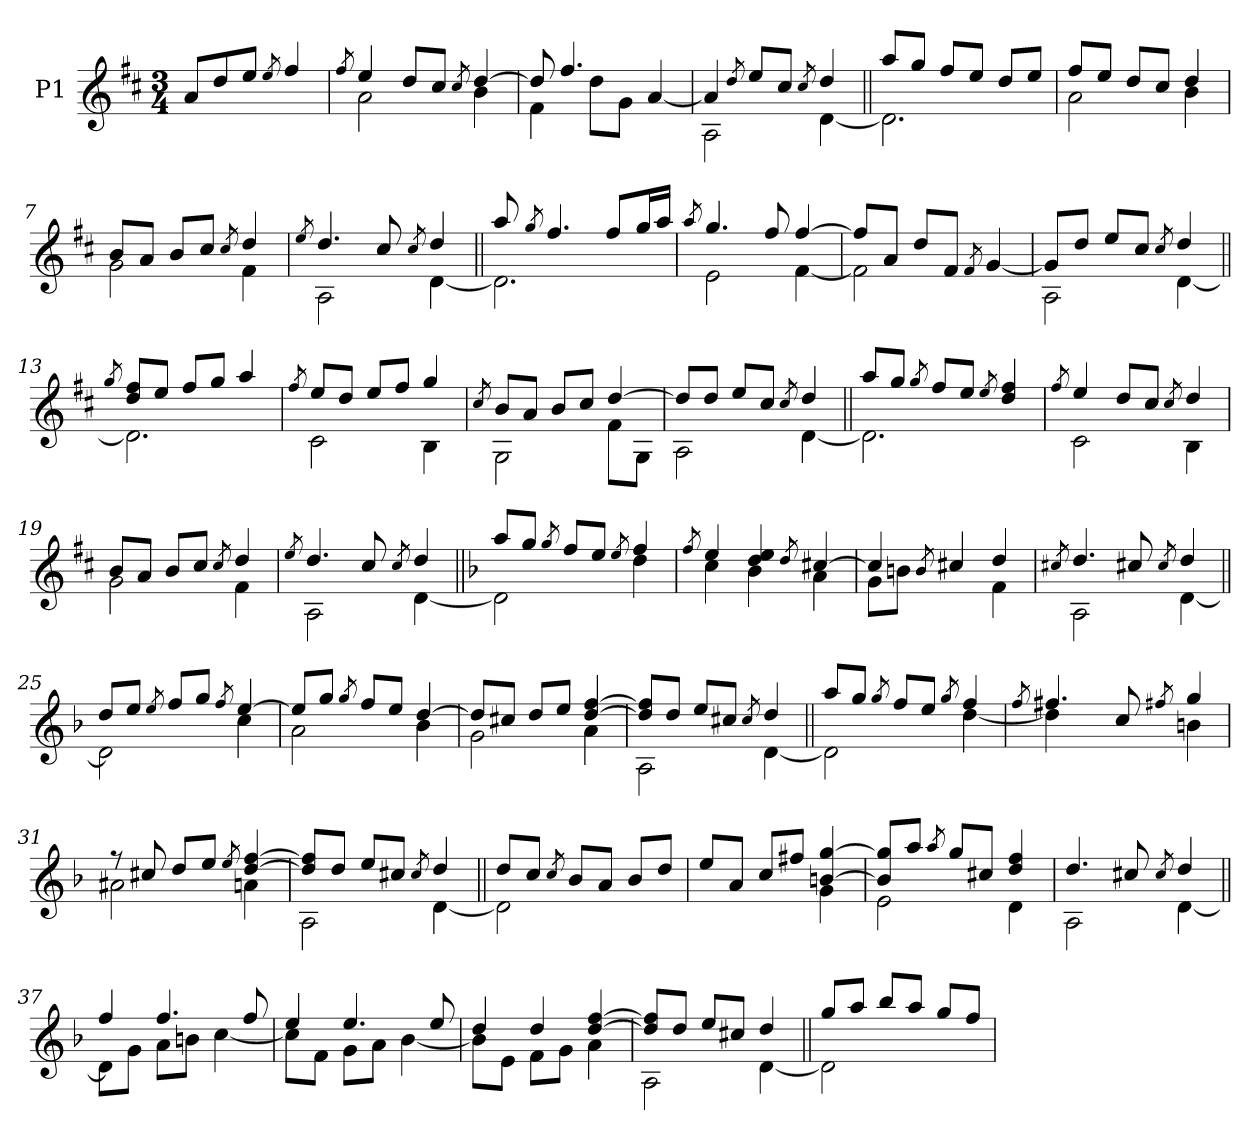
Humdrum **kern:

**kern
*part1
*staff1
*I"P1
!!LO:PB:g=z
*clefG2
*ITrd7c12
*k[f#c#]
*D:
*M3/4
*MM72
=1
*^
8Ai/L	4.ryy
8di/	.
8ei/J	.
8qei/	.
4f#i/	4ryy
=2	=2
8qf#i/	.
4ei/	2Ai\
8di/L	.
8c#i/J	.
8qc#i/	.
[4di/	4Bi\
=3	=3
8di/]	4F#i\
4.f#i/	.
.	8di\L
.	8Gi\J
[4Ai/	4ryy
=4	=4
4Ai/]	2AAi\
8qdi/	.
8ei/L	.
8c#i/J	.
8qc#i/	.
4di/	[4Di\
=5||	=5||
8ai/L	2.Di\]
8gi/J	.
8f#i/L	.
8ei/J	.
8di/L	.
8ei/J	.
=6	=6
8f#i/L	2Ai\
8ei/J	.
8di/L	.
8c#i/J	.
4di/	4Bi\
=7	=7
8Bi/L	2Gi\
8Ai/J	.
8Bi/L	.
8c#i/J	.
8qc#i/	.
4di/	4F#i\
!!LO:LB:g=z	!!
=8	=8
8qei/	.
4.di/	2AAi\
8c#i/	.
8qc#i/	.
4di/	[4Di\
=9||	=9||
8ai/	2.Di\]
8qgi/	.
4.f#i/	.
8f#i/L	.
16gi/L	.
16ai/JJ	.
=10	=10
8qai/	.
4.gi/	2Ei\
8f#i/	.
[4f#i/	[4F#i\
=11	=11
8f#i/L]	2F#i\]
8Ai/J	.
8di/L	.
8F#i/J	.
8qF#i/	.
[4Gi/	4ryy
=12	=12
8Gi/L]	2AAi\
8di/J	.
8ei/L	.
8c#i/J	.
8qc#i/	.
4di/	[4Di\
=13||	=13||
8qgi/	.
8di/ 8f#iL	2.Di\]
8ei/J	.
8f#i/L	.
8gi/J	.
4ai/	.
=14	=14
8qf#i/	.
8ei/L	2C#i\
8di/J	.
8ei/L	.
8f#i/J	.
4gi/	4BBi\
!!LO:LB:g=z	!!
=15	=15
8qc#i/	.
8Bi/L	2GGi\
8Ai/J	.
8Bi/L	.
8c#i/J	.
[4di/	8F#i\L
.	8GGi\J
=16	=16
8di/L]	2AAi\
8di/J	.
8ei/L	.
8c#i/J	.
8qc#i/	.
4di/	[4Di\
=17||	=17||
8ai/L	2.Di\]
8gi/J	.
8qgi/	.
8f#i/L	.
8ei/J	.
8qei/	.
4di/ 4f#i	.
=18	=18
8qf#i/	.
4ei/	2C#i\
8di/L	.
8c#i/J	.
8qc#i/	.
4di/	4BBi\
=19	=19
8Bi/L	2Gi\
8Ai/J	.
8Bi/L	.
8c#i/J	.
8qc#i/	.
4di/	4F#i\
=20	=20
8qei/	.
4.di/	2AAi\
8c#i/	.
8qc#i/	.
4di/	[4Di\
!!LO:LB:g=z	!!
=21||	=21||
*k[b-]	*
*d:	*
8ai/L	2Di\]
8gi/J	.
8qgi/	.
8fi/L	.
8ei/J	.
8qei/	.
4fi/	4di\
=22	=22
8qfi/	.
4ei/	4ci\
4di/ 4ei	4B-i\
8qdi/	.
[4c#Xi/	4Ai\
=23	=23
4c#i/]	8Gi\L
.	8Bni\J
8qBi/	.
4c#Xi/	4ryy
4di/	4Fi\
=24	=24
8qc#Xi/	.
4.di/	2AAi\
8c#i/	.
8qc#i/	.
4di/	[4Di\
=25||	=25||
8di/L	2Di\]
8ei/J	.
8qei/	.
8fi/L	.
8gi/J	.
8qfi/	.
[4ei/	4ci\
=26	=26
8ei/L]	2Ai\
8gi/J	.
8qgi/	.
8fi/L	.
8ei/J	.
[4di/	4B-i\
=27	=27
8di/L]	2Gi\
8c#Xi/J	.
8di/L	.
8ei/J	.
[4di/ [4fi	4Ai\
!!LO:LB:g=z	!!
=28	=28
8di/] 8fi]L	2AAi\
8di/J	.
8ei/L	.
8c#Xi/J	.
8qc#i/	.
4di/	[4Di\
=29||	=29||
8ai/L	2Di\]
8gi/J	.
8qgi/	.
8fi/L	.
8ei/J	.
8qgi/	.
4fi/	[4di\
=30	=30
8qfi/	.
4.f#Xi/	4di\]
.	4ryy
8ci/	.
8qf#Xi/	.
4gi/	4Bni\
=31	=31
8r	2A#Xi\
8c#Xi/	.
8di/L	.
8ei/J	.
8qei/	.
[4di/ [4fi	4Ani\
=32	=32
8di/] 8fi]L	2AAi\
8di/J	.
8ei/L	.
8c#Xi/J	.
8qc#i/	.
4di/	[4Di\
=33||	=33||
8di/L	2Di\]
8ci/J	.
8qci/	.
8B-i/L	.
8Ai/J	.
8B-i/L	4ryy
8di/J	.
!!LO:LB:g=z	!!
=34	=34
8ei/L	2ryy
8Ai/J	.
8ci/L	.
8f#Xi/J	.
[4Bni/ [4gi	4Gi\
=35	=35
8Bi/] 8gi]L	2Ei\
8ai/J	.
8qai/	.
8gi/L	.
8c#Xi/J	.
4di/ 4fi	4Di\
=36	=36
4.di/	2AAi\
8c#Xi/	.
8qc#i/	.
4di/	[4Di\
=37||	=37||
4fi/	8Di\L]
.	8Gi\J
4.fi/	8Ai\L
.	8Bni\J
.	[4ci\
8fi/	.
=38	=38
4ei/	8ci\L]
.	8Fi\J
4.ei/	8Gi\L
.	8Ai\J
.	[4B-i\
8ei/	.
=39	=39
4di/	8B-i\L]
.	8Ei\J
4di/	8Fi\L
.	8Gi\J
[4di/ [4fi	4Ai\
=40	=40
8di/] 8fi]L	2AAi\
8di/J	.
8ei/L	.
8c#Xi/J	.
4di/	[4Di\
!!LO:LB:g=z	!!
=41||	=41||
8gi/L	2Di\]
8ai/J	.
8b-i/L	.
8ai/J	.
8gi/L	4ryy
8fi/J	.
*v	*v
=
*-
